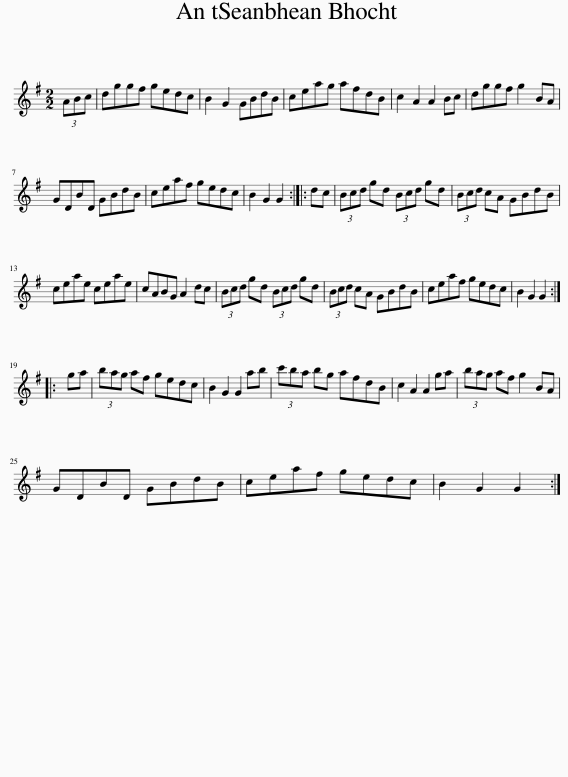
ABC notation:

X:1
L:1/8
M:2/2
I:linebreak $
K:G
V:1 treble
V:1
 (3ABc | dggf gedc | B2 G2 GBdB | ceag afdB | c2 A2 A2 Bc | %5
 dggf g2 BA |$ GDBD GBdB | ceaf gedc | B2 G2 G2 :: dc | %10
 (3Bcd gd (3Bcd gd | (3Bcd cA GBdB |$ ceae ceae | cABG A2 dc | (3Bcd gd (3Bcd gd | %15
 (3Bcd cA GBdB | ceaf gedc | B2 G2 G2 ::$ ga | (3bag af gedc | %20
 B2 G2 G2 ab | (3c'ba bg afdB | c2 A2 A2 ga | (3bag af g2 BA |$ GDBD GBdB | %25
 ceaf gedc | B2 G2 G2 :| %27
